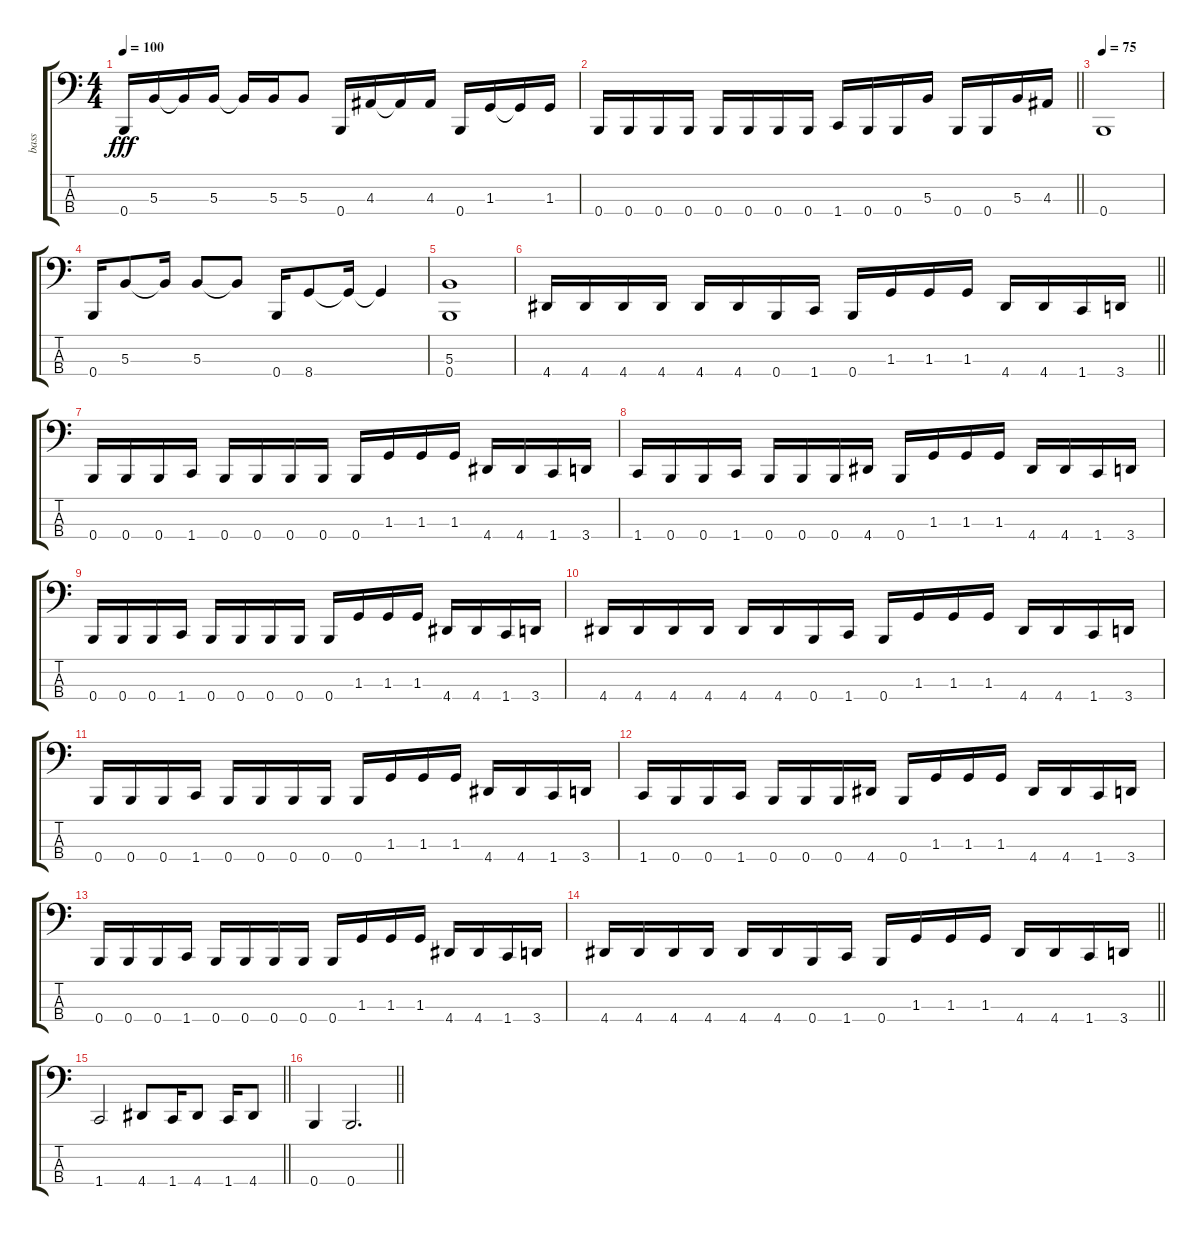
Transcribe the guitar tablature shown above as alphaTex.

\track ("bass" "bass") {instrument electricbasspick}
\staff {score tabs}
\tuning (E2 B1 Gb1 B0) {hide}
\ts (4 4)
\tempo 100
\clef f4
\ks c
0.4.16{dy fff} 5.3.16 5.3{t}.16 5.3.16 5.3{t}.16 5.3.16 5.3.8 0.4.16 4.3.16 4.3{t}.16 4.3.16 0.4.16 1.3.16 1.3{t}.16 1.3.16 |
\barLineRight lightlight
0.4.16 0.4.16 0.4.16 0.4.16 0.4.16 0.4.16 0.4.16 0.4.16 1.4.16 0.4.16 0.4.16 5.3.16 0.4.16 0.4.16 5.3.16 4.3.16 |
\section ("" "")
\tempo 75
0.4.1 |
0.4.16 5.3.8 5.3{t}.16 5.3.8 5.3{t}.8 0.4.16 8.4.8 8.4{t}.16 8.4{t}.4 |
(5.3 0.4).1 |
\barLineRight lightlight
4.4.16 4.4.16 4.4.16 4.4.16 4.4.16 4.4.16 0.4.16 1.4.16 0.4.16 1.3.16 1.3.16 1.3.16 4.4.16 4.4.16 1.4.16 3.4.16 |
\section ("" "")
0.4.16 0.4.16 0.4.16 1.4.16 0.4.16 0.4.16 0.4.16 0.4.16 0.4.16 1.3.16 1.3.16 1.3.16 4.4.16 4.4.16 1.4.16 3.4.16 |
1.4.16 0.4.16 0.4.16 1.4.16 0.4.16 0.4.16 0.4.16 4.4.16 0.4.16 1.3.16 1.3.16 1.3.16 4.4.16 4.4.16 1.4.16 3.4.16 |
0.4.16 0.4.16 0.4.16 1.4.16 0.4.16 0.4.16 0.4.16 0.4.16 0.4.16 1.3.16 1.3.16 1.3.16 4.4.16 4.4.16 1.4.16 3.4.16 |
4.4.16 4.4.16 4.4.16 4.4.16 4.4.16 4.4.16 0.4.16 1.4.16 0.4.16 1.3.16 1.3.16 1.3.16 4.4.16 4.4.16 1.4.16 3.4.16 |
0.4.16 0.4.16 0.4.16 1.4.16 0.4.16 0.4.16 0.4.16 0.4.16 0.4.16 1.3.16 1.3.16 1.3.16 4.4.16 4.4.16 1.4.16 3.4.16 |
1.4.16 0.4.16 0.4.16 1.4.16 0.4.16 0.4.16 0.4.16 4.4.16 0.4.16 1.3.16 1.3.16 1.3.16 4.4.16 4.4.16 1.4.16 3.4.16 |
0.4.16 0.4.16 0.4.16 1.4.16 0.4.16 0.4.16 0.4.16 0.4.16 0.4.16 1.3.16 1.3.16 1.3.16 4.4.16 4.4.16 1.4.16 3.4.16 |
\barLineRight lightlight
4.4.16 4.4.16 4.4.16 4.4.16 4.4.16 4.4.16 0.4.16 1.4.16 0.4.16 1.3.16 1.3.16 1.3.16 4.4.16 4.4.16 1.4.16 3.4.16 |
\section ("" "")
\barLineRight lightlight
1.4.2 4.4.8 1.4.16 4.4.8 1.4.16 4.4.8 |
\barLineRight lightlight
0.4.4 0.4.2{d}
